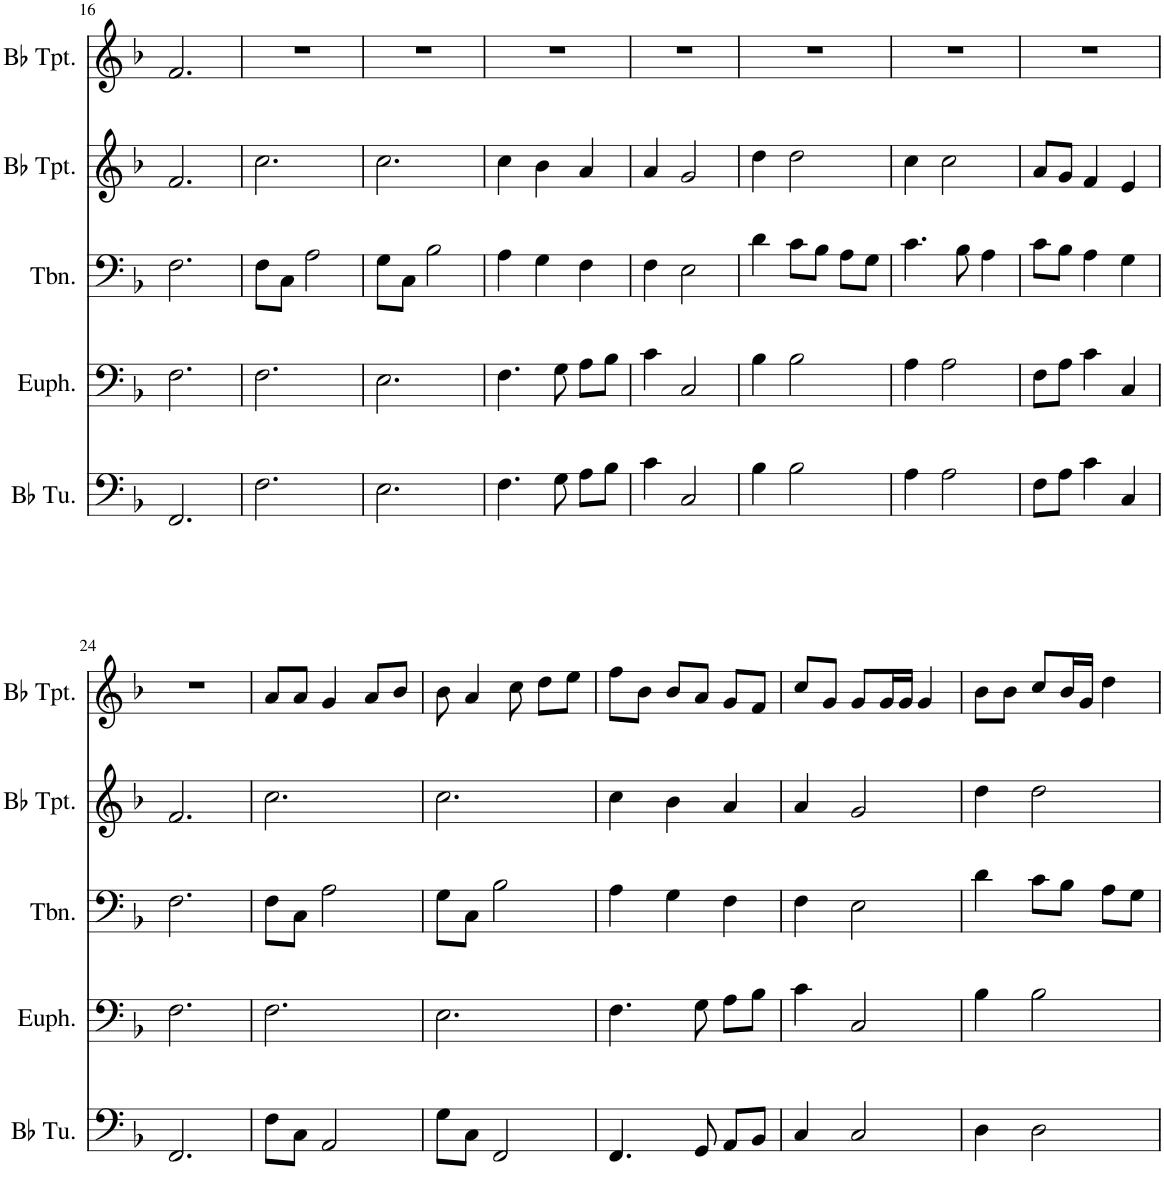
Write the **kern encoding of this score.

**kern	**kern	**kern	**kern	**kern
*part5	*part4	*part3	*part2	*part1
*staff5	*staff4	*staff3	*staff2	*staff1
*I"Bb Tuba	*I"Euphonium	*I"Trombone	*I"Bb Trumpet	*I"Bb Trumpet
*I'Bb Tu.	*I'Euph.	*I'Tbn.	*I'Bb Tpt.	*I'Bb Tpt.
!!LO:PB:g=z
*clefF4	*clefF4	*clefF4	*clefG2	*clefG2
*	*	*	*ITrd1c2	*ITrd1c2
*k[b-]	*k[b-]	*k[b-]	*k[b-]	*k[b-]
*M3/4	*M3/4	*M3/4	*M3/4	*M3/4
=16	=16	=16	=16	=16
2.FF/	2.F\	2.F\	2.f/	2.f/
=17	=17	=17	=17	=17
2.F\	2.F\	8F\L	2.cc\	2.r
.	.	8C\J	.	.
.	.	2A\	.	.
=18	=18	=18	=18	=18
2.E\	2.E\	8G\L	2.cc\	2.r
.	.	8C\J	.	.
.	.	2B-\	.	.
=19	=19	=19	=19	=19
4.F\	4.F\	4A\	4cc\	2.r
.	.	4G\	4b-\	.
8G\	8G\	.	.	.
8A\L	8A\L	4F\	4a/	.
8B-\J	8B-\J	.	.	.
=20	=20	=20	=20	=20
4c\	4c\	4F\	4a/	2.r
2C/	2C/	2E\	2g/	.
=21	=21	=21	=21	=21
4B-\	4B-\	4d\	4dd\	2.r
2B-\	2B-\	8c\L	2dd\	.
.	.	8B-\J	.	.
.	.	8A\L	.	.
.	.	8G\J	.	.
=22	=22	=22	=22	=22
4A\	4A\	4.c\	4cc\	2.r
2A\	2A\	.	2cc\	.
.	.	8B-\	.	.
.	.	4A\	.	.
=23	=23	=23	=23	=23
8F\L	8F\L	8c\L	8a/L	2.r
8A\J	8A\J	8B-\J	8g/J	.
4c\	4c\	4A\	4f/	.
4C/	4C/	4G\	4e/	.
!!LO:LB:g=z
=24	=24	=24	=24	=24
2.FF/	2.F\	2.F\	2.f/	2.r
=25	=25	=25	=25	=25
8F\L	2.F\	8F\L	2.cc\	8a/L
8C\J	.	8C\J	.	8a/J
2AA/	.	2A\	.	4g/
.	.	.	.	8a/L
.	.	.	.	8b-/J
=26	=26	=26	=26	=26
8G\L	2.E\	8G\L	2.cc\	8b-\
8C\J	.	8C\J	.	4a/
2FF/	.	2B-\	.	.
.	.	.	.	8cc\
.	.	.	.	8dd\L
.	.	.	.	8ee\J
=27	=27	=27	=27	=27
4.FF/	4.F\	4A\	4cc\	8ff\L
.	.	.	.	8b-\J
.	.	4G\	4b-\	8b-/L
8GG/	8G\	.	.	8a/J
8AA/L	8A\L	4F\	4a/	8g/L
8BB-/J	8B-\J	.	.	8f/J
=28	=28	=28	=28	=28
4C/	4c\	4F\	4a/	8cc/L
.	.	.	.	8g/J
2C/	2C/	2E\	2g/	8g/L
.	.	.	.	16g/L
.	.	.	.	16g/JJ
.	.	.	.	4g/
=29	=29	=29	=29	=29
4D\	4B-\	4d\	4dd\	8b-\L
.	.	.	.	8b-\J
2D\	2B-\	8c\L	2dd\	8cc/L
.	.	8B-\J	.	16b-/L
.	.	.	.	16g/JJ
.	.	8A\L	.	4dd\
.	.	8G\J	.	.
=	=	=	=	=
*-	*-	*-	*-	*-
